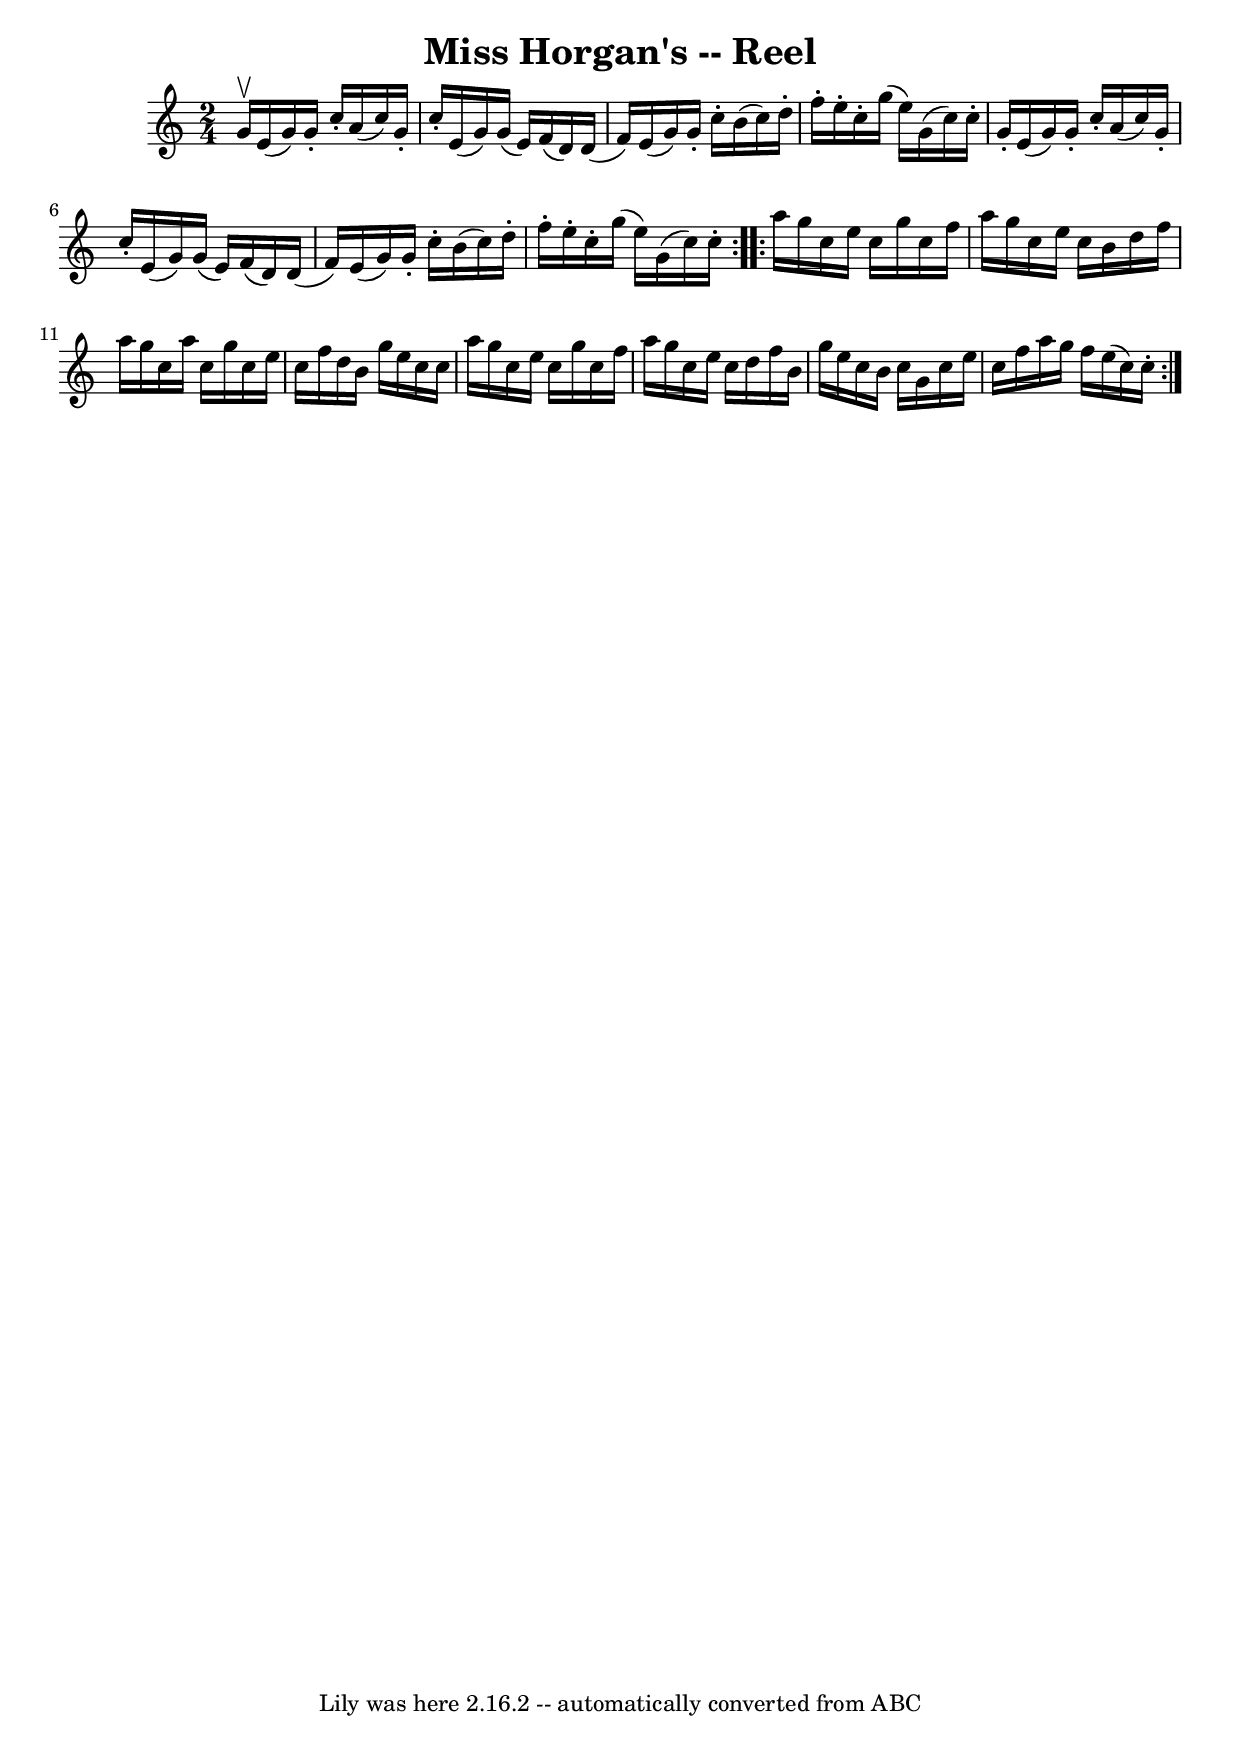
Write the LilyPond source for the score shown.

\version "2.7.40"
\include "Mammoth.ily"
\header {
	book = "Ryan's Mammoth Collection"
	crossRefNumber = "1"
	footnotes = "\\\\216"
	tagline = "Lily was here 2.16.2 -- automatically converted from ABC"
	title = "Miss Horgan's -- Reel"
}
voicedefault =  {
\set Score.defaultBarType = "empty"

\repeat volta 2 {
\time 2/4 \key c \major g'16^\upbow |
 e'16 (g'16) g'16 -. 
 c''16 -. a'16 (c''16) g'16 -. c''16 -.   |
 e'16 (g'16 
) g'16 (e'16) f'16 (d'16) d'16 (f'16)   |
   
e'16 (g'16) g'16 -. c''16 -. b'16 (c''16) d''16 -. f''16 
-.   |
 e''16 -. c''16 -. g''16 (e''16) g'16 (c''16  
-) c''16 -. g'16 -.   |
 e'16 (g'16) g'16 -. c''16 -.   
a'16 (c''16) g'16 -. c''16 -.   |
 e'16 (g'16) g'16 (
 e'16) f'16 (d'16) d'16 (f'16)   |
 e'16 (g'16  
-) g'16 -. c''16 -. b'16 (c''16) d''16 -. f''16 -.   |
   
 e''16 -. c''16 -. g''16 (e''16) g'16 (c''16) c''16 -. }   
  \repeat volta 2 { a''16  |
 g''16 c''16 e''16 c''16    
g''16 c''16 f''16 a''16    |
 g''16 c''16 e''16 c''16 
 b'16 d''16 f''16 a''16    |
 g''16 c''16 a''16    
c''16 g''16 c''16 e''16 c''16    |
 f''16 d''16 b'16  
 g''16 e''16 c''16 c''16 a''16    |
 g''16 c''16    
e''16 c''16 g''16 c''16 f''16 a''16    |
 g''16 c''16 
 e''16 c''16 d''16 f''16 b'16 g''16    |
 e''16    
c''16 b'16 c''16 g'16 c''16 e''16 c''16    |
 f''16   
 a''16 g''16 f''16 e''16 (c''16) c''16 -.   }   
}

\score{
    <<

	\context Staff="default"
	{
	    \voicedefault 
	}

    >>
	\layout {
	}
	\midi {}
}
